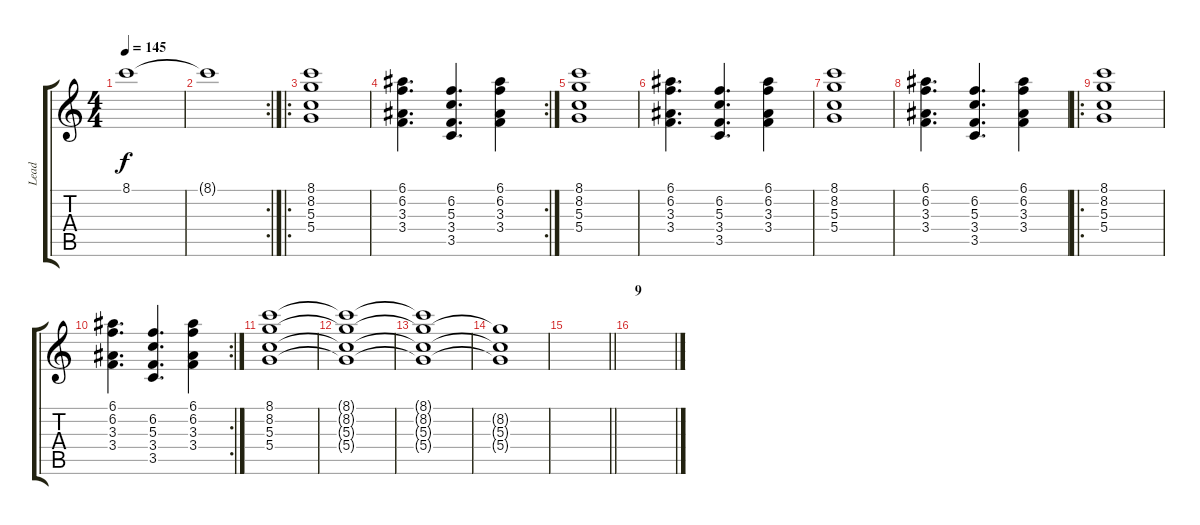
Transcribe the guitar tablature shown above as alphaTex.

\track ("Lead" "Lead") {instrument distortionguitar}
\staff {score tabs}
\tuning (E4 B3 G3 D3 A2 E2) {hide}
\ts (4 4)
\tempo 145
\clef g2
\ks c
8.1{t}.1{dy f} |
\rc 2
8.1{t}.1 |
\ro
(8.1 8.2 5.3 5.4).1 |
\rc 2
(6.1 6.2 3.3 3.4).4{d} (6.2 5.3 3.4 3.5).4{d} (6.1 6.2 3.3 3.4).4 |
(8.1 8.2 5.3 5.4).1 |
(6.1 6.2 3.3 3.4).4{d} (6.2 5.3 3.4 3.5).4{d} (6.1 6.2 3.3 3.4).4 |
(8.1 8.2 5.3 5.4).1 |
(6.1 6.2 3.3 3.4).4{d} (6.2 5.3 3.4 3.5).4{d} (6.1 6.2 3.3 3.4).4 |
\ro
(8.1 8.2 5.3 5.4).1 |
\rc 2
(6.1 6.2 3.3 3.4).4{d} (6.2 5.3 3.4 3.5).4{d} (6.1 6.2 3.3 3.4).4 |
(8.1 8.2 5.3 5.4).1 |
(8.1{t} 8.2{t} 5.3{t} 5.4{t}).1 |
(8.1{t} 8.2{t} 5.3{t} 5.4{t}).1{volume 0} |
(8.2{t} 5.3{t} 5.4{t}).1 |
\barLineRight lightlight
|
\section ("" "9")
